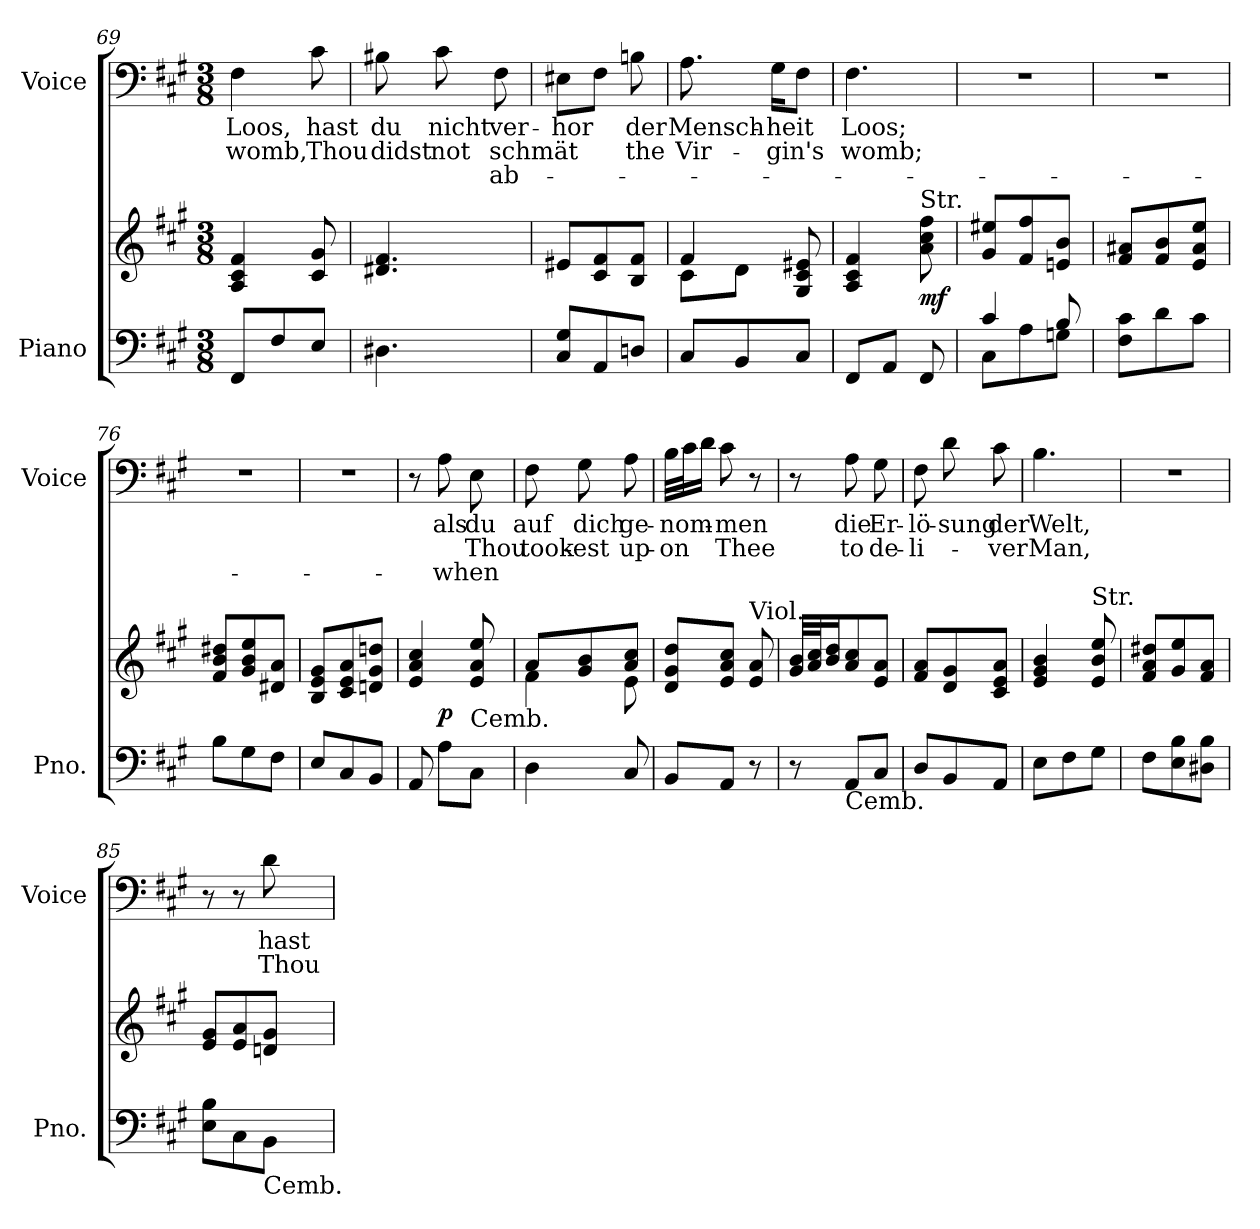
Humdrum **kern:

**kern	**kern	**dynam	**kern	**text	**text	**text
*part2	*part2	*part2	*part1	*part1	*part1	*part1
*staff3	*staff2	*staff2/3	*staff1	*staff1	*staff1	*staff1
*I"Piano	*	*	*I"Voice	*	*	*
*I'Pno.	*	*	*I'Voice	*	*	*
*clefF4	*clefG2	*	*clefF4	*	*	*
*k[f#c#g#]	*k[f#c#g#]	*	*k[f#c#g#]	*	*	*
*A:	*A:	*	*A:	*	*	*
*M3/8	*M3/8	*	*M3/8	*	*	*
=69	=69	=69	=69	=69	=69	=69
!	!	!	!	!LO:LY:b:color=#000000	!LO:LY:b:color=#000000	!
8FF#i/L	4Ai/ 4c#i 4f#i	.	4F#i\	Loos,	womb,	.
8F#i/	.	.	.	.	.	.
!	!	!	!	!LO:LY:b:color=#000000	!LO:LY:b:color=#000000	!
8Ei/J	8c#i/ 8g#i	.	8c#i\	hast	Thou	.
=70	=70	=70	=70	=70	=70	=70
!	!	!	!	!LO:LY:b:color=#000000	!LO:LY:b:color=#000000	!
4.D#Xi\	4.d#Xi/ 4.f#i	.	8B#Xi\	du	didst	.
!	!	!	!	!LO:LY:b:color=#000000	!LO:LY:b:color=#000000	!
.	.	.	8c#i\	nicht	not	.
!	!	!	!	!LO:LY:b:color=#000000	!LO:LY:b:color=#000000	!LO:LY:b:color=#000000
.	.	.	8F#i\	ver-	-schmät	ab-
=71	=71	=71	=71	=71	=71	=71
!	!	!	!	!LO:LY:b:color=#000000	!	!
8C#i/ 8G#iL	8e#Xi/L	.	8E#Xi\L	-hor	.	.
8AAi/	8c#i/ 8f#i	.	8F#i\J	.	.	.
!	!	!	!	!LO:LY:b:color=#000000	!LO:LY:b:color=#000000	!
8Dni/J	8Bi/ 8f#iJ	.	8Bni\	der	the	.
=72	=72	=72	=72	=72	=72	=72
*	*^	*	*	*	*	*
!	!	!	!	!	!LO:LY:b:color=#000000	!LO:LY:b:color=#000000	!
8C#i/L	4f#i/	8c#i\L	.	8.Ai\	Mensch-	Vir-	.
8BBi/	.	8di\J	.	.	.	.	.
!	!	!	!	!	!LO:LY:b:color=#000000	!LO:LY:b:color=#000000	!
.	.	.	.	16G#i\KL	-heit	-gin's	.
8C#i/J	8G#i/ 8c#i 8e#Xi	8ryy	.	8F#i\J	.	.	.
*	*v	*v	*	*	*	*	*
!!LO:LB:g=z
=73	=73	=73	=73	=73	=73	=73
*	*^	*	*	*	*	*
!	!	!	!	!	!LO:LY:b:color=#000000	!LO:LY:b:color=#000000	!
*	*v	*v	*	*	*	*	*
8FF#i/L	4Ai/ 4c#i 4f#i	.	4.F#i\	Loos;	womb;	.
8AAi/J	.	.	.	.	.	.
!	!LO:TX:a:t=Str.	!	!	!	!	!
8FF#i/	8ai\ 8cc#i 8ff#i	mf	.	.	.	.
=74	=74	=74	=74	=74	=74	=74
*^	*	*	*	*	*	*
!	!	!	!	!LO:N:vis=1	!	!	!
4c#i/	8C#i\L	8g#i/ 8ee#XiL	.	4.r	.	.	.
.	8Ai\	8f#i/ 8ff#i	.	.	.	.	.
8Bi/	8Gni\J	8eni/ 8biJ	.	.	.	.	.
=75	=75	=75	=75	=75	=75	=75	=75
!	!	!	!	!LO:N:vis=1	!	!	!
*v	*v	*	*	*	*	*	*
8F#i\ 8c#iL	8f#i/ 8a#XiL	.	4.r	.	.	.
8di\	8f#i/ 8bi	.	.	.	.	.
8c#i\J	8ei/ 8a#i 8eeiJ	.	.	.	.	.
=76	=76	=76	=76	=76	=76	=76
!	!	!	!LO:N:vis=1	!	!	!
8Bi\L	8f#i/ 8bi 8dd#XiL	.	4.r	.	.	.
8G#i\	8g#i/ 8bi 8eei	.	.	.	.	.
8F#i\J	8d#Xi/ 8aiJ	.	.	.	.	.
=77	=77	=77	=77	=77	=77	=77
!	!	!	!LO:N:vis=1	!	!	!
8Ei/L	8Bi/ 8ei 8g#iL	.	4.r	.	.	.
8C#i/	8c#i/ 8ei 8ai	.	.	.	.	.
8BBi/J	8dni/ 8g#i 8ddniJ	.	.	.	.	.
=78	=78	=78	=78	=78	=78	=78
*	*^	*	*	*	*	*
8AAi/	4ei/ 4ai 4cc#i	8ryy	.	8r	.	.	.
!	!	!	!	!	!LO:LY:b:color=#000000	!LO:LY:b:color=#000000	!LO:LY:b:color=#000000
8Ai\L	.	4ryy	p	8Ai\	als	.	when
!	!LO:TX:b:t=Cemb.	!	!	!	!	!	!
!	!	!	!	!	!LO:LY:b:color=#000000	!LO:LY:b:color=#000000	!
8C#i\J	8ei/ 8ai 8eei	.	.	8Ei\	du	Thou	.
=79	=79	=79	=79	=79	=79	=79	=79
!	!	!	!	!	!LO:LY:b:color=#000000	!LO:LY:b:color=#000000	!
4Di\	8ai/L	4f#i\	.	8F#i\	auf	took-	.
!	!	!	!	!	!LO:LY:b:color=#000000	!LO:LY:b:color=#000000	!
.	8g#i/ 8bi	.	.	8G#i\	dich	-est	.
!	!	!	!	!	!LO:LY:b:color=#000000	!LO:LY:b:color=#000000	!
8C#i/	8ai/ 8cc#iJ	8ei\	.	8Ai\	ge-	up-	.
*	*v	*v	*	*	*	*	*
=80	=80	=80	=80	=80	=80	=80
*	*^	*	*	*	*	*
!	!	!	!	!	!LO:LY:b:color=#000000	!LO:LY:b:color=#000000	!
*	*v	*v	*	*	*	*	*
8BBi/L	8di/ 8g#i 8ddiL	.	32Bi\LLL	-nom-	-on	.
.	.	.	32c#i\J	.	.	.
.	.	.	16di\JJ	.	.	.
!	!	!	!	!LO:LY:b:color=#000000	!LO:LY:b:color=#000000	!
8AAi/J	8ei/ 8ai 8cc#iJ	.	8c#i\	-men	Thee	.
!	!LO:TX:a:t=Viol.	!	!	!	!	!
8r	8ei/ 8ai	.	8r	.	.	.
=81	=81	=81	=81	=81	=81	=81
8r	32g#i/ 32biLLL	.	8r	.	.	.
.	32ai/ 32cc#iJ	.	.	.	.	.
.	16bi/ 16ddiJ	.	.	.	.	.
!LO:TX:b:t=Cemb.	!	!	!	!	!	!
!	!	!	!	!LO:LY:b:color=#000000	!LO:LY:b:color=#000000	!
8AAi/L	8ai/ 8cc#i	.	8Ai\	die	to	.
!	!	!	!	!LO:LY:b:color=#000000	!LO:LY:b:color=#000000	!
8C#i/J	8ei/ 8aiJ	.	8G#i\	Er-	de-	.
=82	=82	=82	=82	=82	=82	=82
!	!	!	!	!LO:LY:b:color=#000000	!LO:LY:b:color=#000000	!
8Di/L	8f#i/ 8aiL	.	8F#i\	-lö-	-li-	.
!	!	!	!	!LO:LY:b:color=#000000	!	!
8BBi/	8di/ 8g#i	.	8di\	-sung	.	.
!	!	!	!	!LO:LY:b:color=#000000	!LO:LY:b:color=#000000	!
8AAi/J	8c#i/ 8ei 8aiJ	.	8c#i\	der	-ver	.
!!LO:PB:g=z
=83	=83	=83	=83	=83	=83	=83
!	!	!	!	!LO:LY:b:color=#000000	!LO:LY:b:color=#000000	!
8Ei\L	4ei/ 4g#i 4bi	.	4.Bi\	Welt,	Man,	.
8F#i\	.	.	.	.	.	.
!	!LO:TX:a:t=Str.	!	!	!	!	!
8G#i\J	8ei/ 8bi 8eei	.	.	.	.	.
=84	=84	=84	=84	=84	=84	=84
!	!	!	!LO:N:vis=1	!	!	!
8F#i\L	8f#i/ 8ai 8dd#XiL	.	4.r	.	.	.
8Ei\ 8Bi	8g#i/ 8eei	.	.	.	.	.
8D#Xi\ 8BiJ	8f#i/ 8aiJ	.	.	.	.	.
=85	=85	=85	=85	=85	=85	=85
8Ei\ 8BiL	8ei/ 8g#iL	.	8r	.	.	.
8C#i\	8ei/ 8ai	.	8r	.	.	.
!LO:TX:b:t=Cemb.	!	!	!	!	!	!
!	!	!	!	!LO:LY:b:color=#000000	!LO:LY:b:color=#000000	!
8BBi\J	8dni/ 8g#iJ	.	8di\	hast	Thou	.
=	=	=	=	=	=	=
*-	*-	*-	*-	*-	*-	*-
